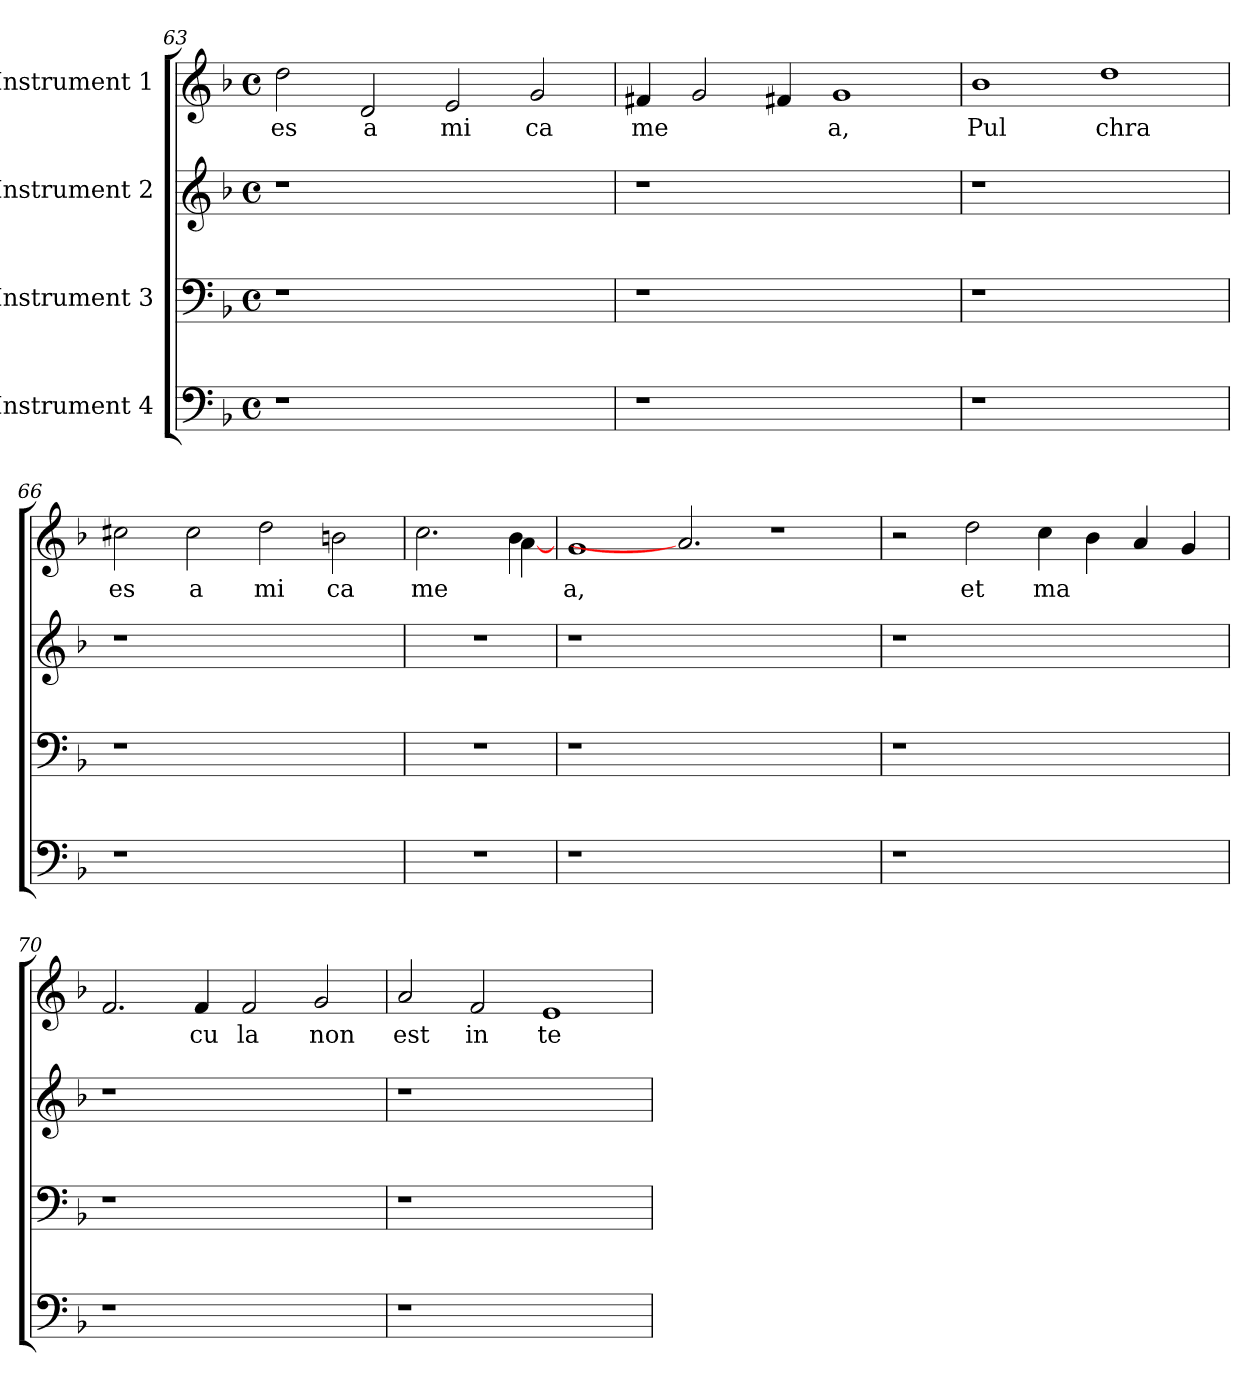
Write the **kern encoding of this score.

**kern	**kern	**kern	**kern	**text
*part4	*part3	*part2	*part1	*part1
*staff4	*staff3	*staff2	*staff1	*staff1
*I"Instrument 4	*I"Instrument 3	*I"Instrument 2	*I"Instrument 1	*
*clefF4	*clefF4	*clefG2	*clefG2	*
*k[b-]	*k[b-]	*k[b-]	*k[b-]	*
*F:	*F:	*F:	*F:	*
*M4/4	*M4/4	*M4/4	*M4/4	*
*met(c)	*met(c)	*met(c)	*met(c)	*
=63	=63	=63	=63	=63
!	!	!	!	!LO:LY:b:cj
1r	1r	1r	2dd\	es
!	!	!	!	!LO:LY:b:cj
.	.	.	2d/	a
!	!	!	!	!LO:LY:b:cj
1ryy	1ryy	1ryy	2e/	mi
!	!	!	!	!LO:LY:b:cj
.	.	.	2g/	ca
=64	=64	=64	=64	=64
!	!	!	!	!LO:LY:b
1r	1r	1r	4f#X/	me
.	.	.	2g/	.
.	.	.	4f#X/	.
!	!	!	!	!LO:LY:b:cj
1ryy	1ryy	1ryy	1g	a,
=65	=65	=65	=65	=65
!	!	!	!	!LO:LY:b:cj
1r	1r	1r	1b-	Pul
!	!	!	!	!LO:LY:b:cj
1ryy	1ryy	1ryy	1dd	chra
!!LO:LB:g=z
=66	=66	=66	=66	=66
!	!	!	!	!LO:LY:b:cj
1r	1r	1r	2cc#X\	es
!	!	!	!	!LO:LY:b:cj
.	.	.	2cc#\	a
!	!	!	!	!LO:LY:b:cj
1ryy	1ryy	1ryy	2dd\	mi
!	!	!	!	!LO:LY:b:cj
.	.	.	2bn\	ca
=67	=67	=67	=67	=67
!	!	!	!	!LO:LY:b
*	*	*	*^	*
1r	1r	1r	2.cc\	2.ryy	me
.	.	.	4b-\	[4a	.
=68	=68	=68	=68	=68	=68
!	!	!	!	!	!LO:LY:b:cj
*	*	*	*v	*v	*
1r	1r	1r	1g	a,
1..ryy	1..ryy	1..ryy	2.a]	.
.	.	.	1r	.
=69	=69	=69	=69	=69
1r	1r	1r	2r	.
!	!	!	!	!LO:LY:b:cj
.	.	.	2dd\	et
!	!	!	!	!LO:LY:b
1ryy	1ryy	1ryy	4cc\	ma
.	.	.	4b-\	.
.	.	.	4a/	.
.	.	.	4g/	.
=70	=70	=70	=70	=70
1r	1r	1r	2.f/	.
!	!	!	!	!LO:LY:b:cj
.	.	.	4f/	cu
!	!	!	!	!LO:LY:b:cj
1ryy	1ryy	1ryy	2f/	la
!	!	!	!	!LO:LY:b:cj
.	.	.	2g/	non
=71	=71	=71	=71	=71
!	!	!	!	!LO:LY:b:cj
1r	1r	1r	2a/	est
!	!	!	!	!LO:LY:b:cj
.	.	.	2f/	in
!	!	!	!	!LO:LY:b:cj
1ryy	1ryy	1ryy	1e	te
=	=	=	=	=
*-	*-	*-	*-	*-
